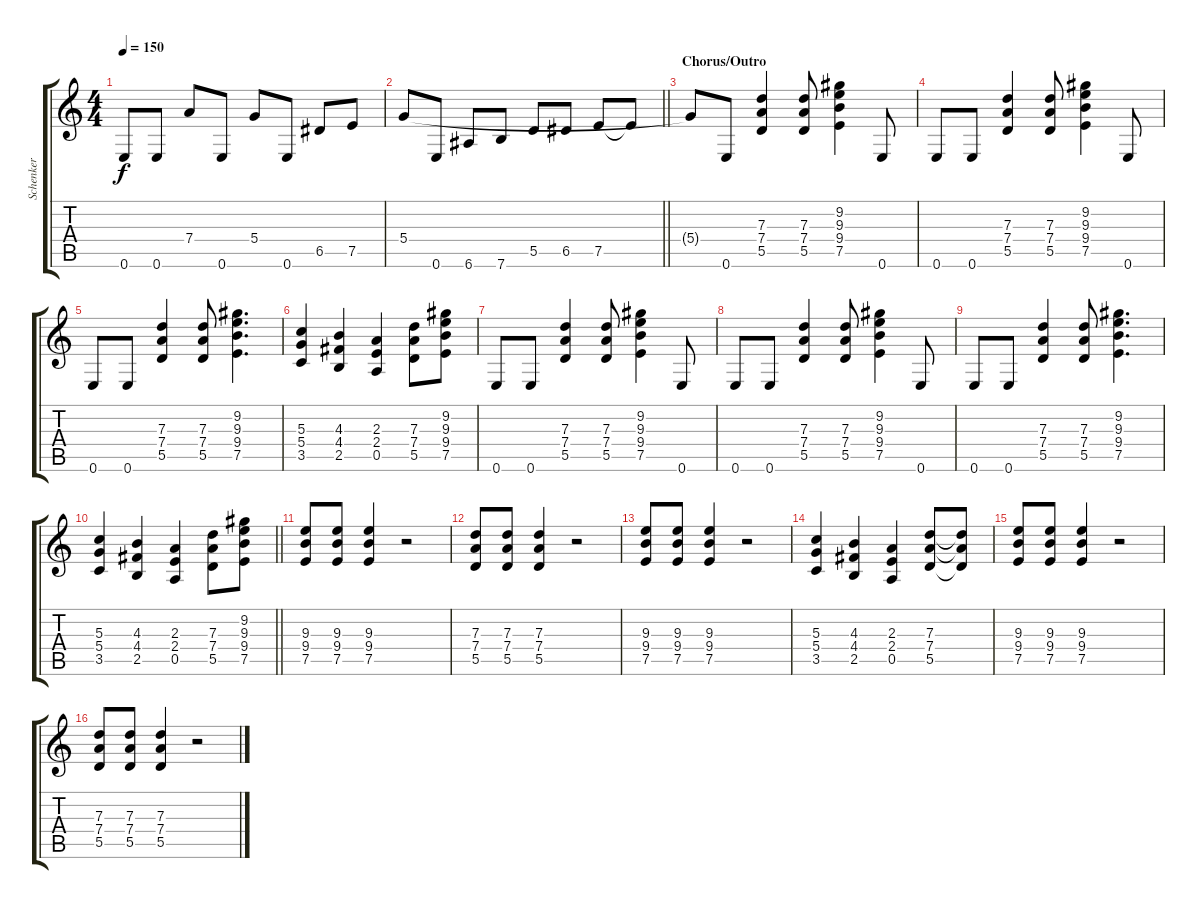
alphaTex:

\track ("Schenker" "Schenker") {instrument overdrivenguitar}
\staff {score tabs}
\tuning (E4 B3 G3 D3 A2 E2) {hide}
\ts (4 4)
\tempo 150
\clef g2
\ks c
0.6{t}.8{dy f} 0.6.8 7.4.8 0.6.8 5.4.8 0.6.8 6.5.8 7.5.8 |
\barLineRight lightlight
5.4.8 0.6.8 6.6.8 7.6.8 5.5.8 6.5.8 7.5.8 7.5{t}.8 |
\section ("" "Chorus/Outro")
5.4{t}.8 0.6.8 (7.3 7.4 5.5).4 (7.3 7.4 5.5).8 (9.2 9.3 9.4 7.5).4 0.6.8 |
0.6.8 0.6.8 (7.3 7.4 5.5).4 (7.3 7.4 5.5).8 (9.2 9.3 9.4 7.5).4 0.6.8 |
0.6.8 0.6.8 (7.3 7.4 5.5).4 (7.3 7.4 5.5).8 (9.2 9.3 9.4 7.5).4{d} |
(5.3 5.4 3.5).4 (4.3 4.4 2.5).4 (2.3 2.4 0.5).4 (7.3 7.4 5.5).8 (9.2 9.3 9.4 7.5).8 |
0.6.8 0.6.8 (7.3 7.4 5.5).4 (7.3 7.4 5.5).8 (9.2 9.3 9.4 7.5).4 0.6.8 |
0.6.8 0.6.8 (7.3 7.4 5.5).4 (7.3 7.4 5.5).8 (9.2 9.3 9.4 7.5).4 0.6.8 |
0.6.8 0.6.8 (7.3 7.4 5.5).4 (7.3 7.4 5.5).8 (9.2 9.3 9.4 7.5).4{d} |
\barLineRight lightlight
(5.3 5.4 3.5).4 (4.3 4.4 2.5).4 (2.3 2.4 0.5).4 (7.3 7.4 5.5).8 (9.2 9.3 9.4 7.5).8 |
(9.3 9.4 7.5).8 (9.3 9.4 7.5).8 (9.3 9.4 7.5).4 r.2 |
(7.3 7.4 5.5).8 (7.3 7.4 5.5).8 (7.3 7.4 5.5).4 r.2 |
(9.3 9.4 7.5).8 (9.3 9.4 7.5).8 (9.3 9.4 7.5).4 r.2 |
(5.3 5.4 3.5).4 (4.3 4.4 2.5).4 (2.3 2.4 0.5).4 (7.3 7.4 5.5).8 (7.3{t} 7.4{t} 5.5{t}).8 |
(9.3 9.4 7.5).8 (9.3 9.4 7.5).8 (9.3 9.4 7.5).4 r.2 |
(7.3 7.4 5.5).8 (7.3 7.4 5.5).8 (7.3 7.4 5.5).4 r.2
